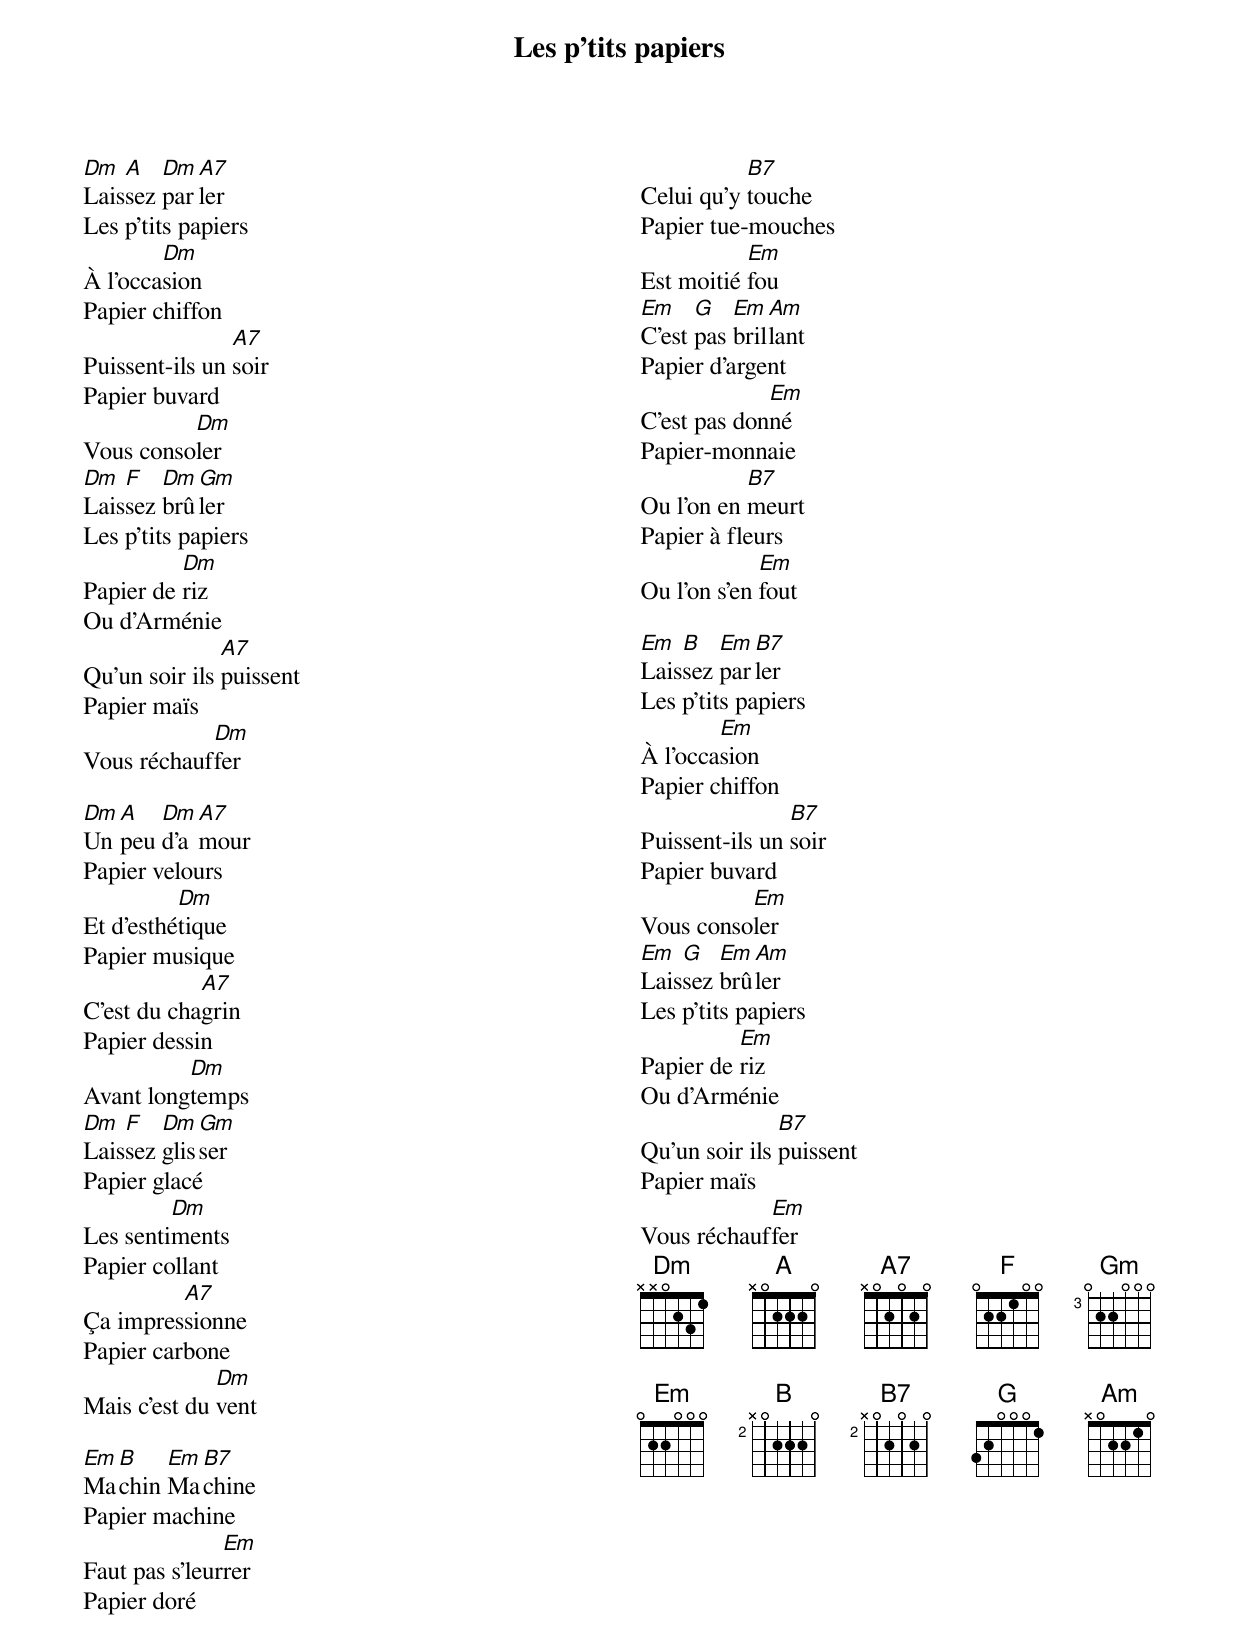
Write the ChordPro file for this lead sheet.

{title: Les p'tits papiers}
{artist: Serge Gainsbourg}
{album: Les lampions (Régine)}
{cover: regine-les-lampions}
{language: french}
{columns: 2}
{define: Dm frets X X 0 2 3 1}
{define: A frets X 0 2 2 2 0}
{define: A7 frets X 0 2 0 2 0}
{define: F base-fret 1 frets 0 2 2 1 0 0}
{define: Gm base-fret 3 frets 0 2 2 0 0 0}
{define: Em frets 0 2 2 0 0 0}
{define: B base-fret 2 frets X 0 2 2 2 0}
{define: B7 base-fret 2 frets X 0 2 0 2 0}
{define: G frets 3 2 0 0 0 1}
{define: Am frets X 0 2 2 1 0}

[Dm]Lais[A]sez [Dm]par[A7]ler
Les p'tits papiers
À l'occa[Dm]sion
Papier chiffon
Puissent-ils un [A7]soir
Papier buvard
Vous conso[Dm]ler
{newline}
[Dm]Lais[F]sez [Dm]brû[Gm]ler
Les p'tits papiers
Papier de [Dm]riz
Ou d'Arménie
Qu'un soir ils [A7]puissent
Papier maïs
Vous réchauf[Dm]fer

[Dm]Un [A]peu [Dm]d'a[A7]mour
Papier velours
Et d'esthé[Dm]tique
Papier musique
C'est du cha[A7]grin
Papier dessin
Avant long[Dm]temps
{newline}
[Dm]Lais[F]sez [Dm]glis[Gm]ser
Papier glacé
Les senti[Dm]ments
Papier collant
Ça impres[A7]sionne
Papier carbone
Mais c'est du [Dm]vent

[Em]Ma[B]chin [Em]Ma[B7]chine
Papier machine
Faut pas s'leur[Em]rer
Papier doré
Celui qu'y [B7]touche
Papier tue-mouches
Est moitié [Em]fou
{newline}
[Em]C'est [G]pas [Em]bril[Am]lant
Papier d'argent
C'est pas don[Em]né
Papier-monnaie
Ou l'on en [B7]meurt
Papier à fleurs
Ou l'on s'en [Em]fout

[Em]Lais[B]sez [Em]par[B7]ler
Les p'tits papiers
À l'occa[Em]sion
Papier chiffon
Puissent-ils un [B7]soir
Papier buvard
Vous conso[Em]ler
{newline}
[Em]Lais[G]sez [Em]brû[Am]ler
Les p'tits papiers
Papier de [Em]riz
Ou d'Arménie
Qu'un soir ils [B7]puissent
Papier maïs
Vous réchauf[Em]fer
